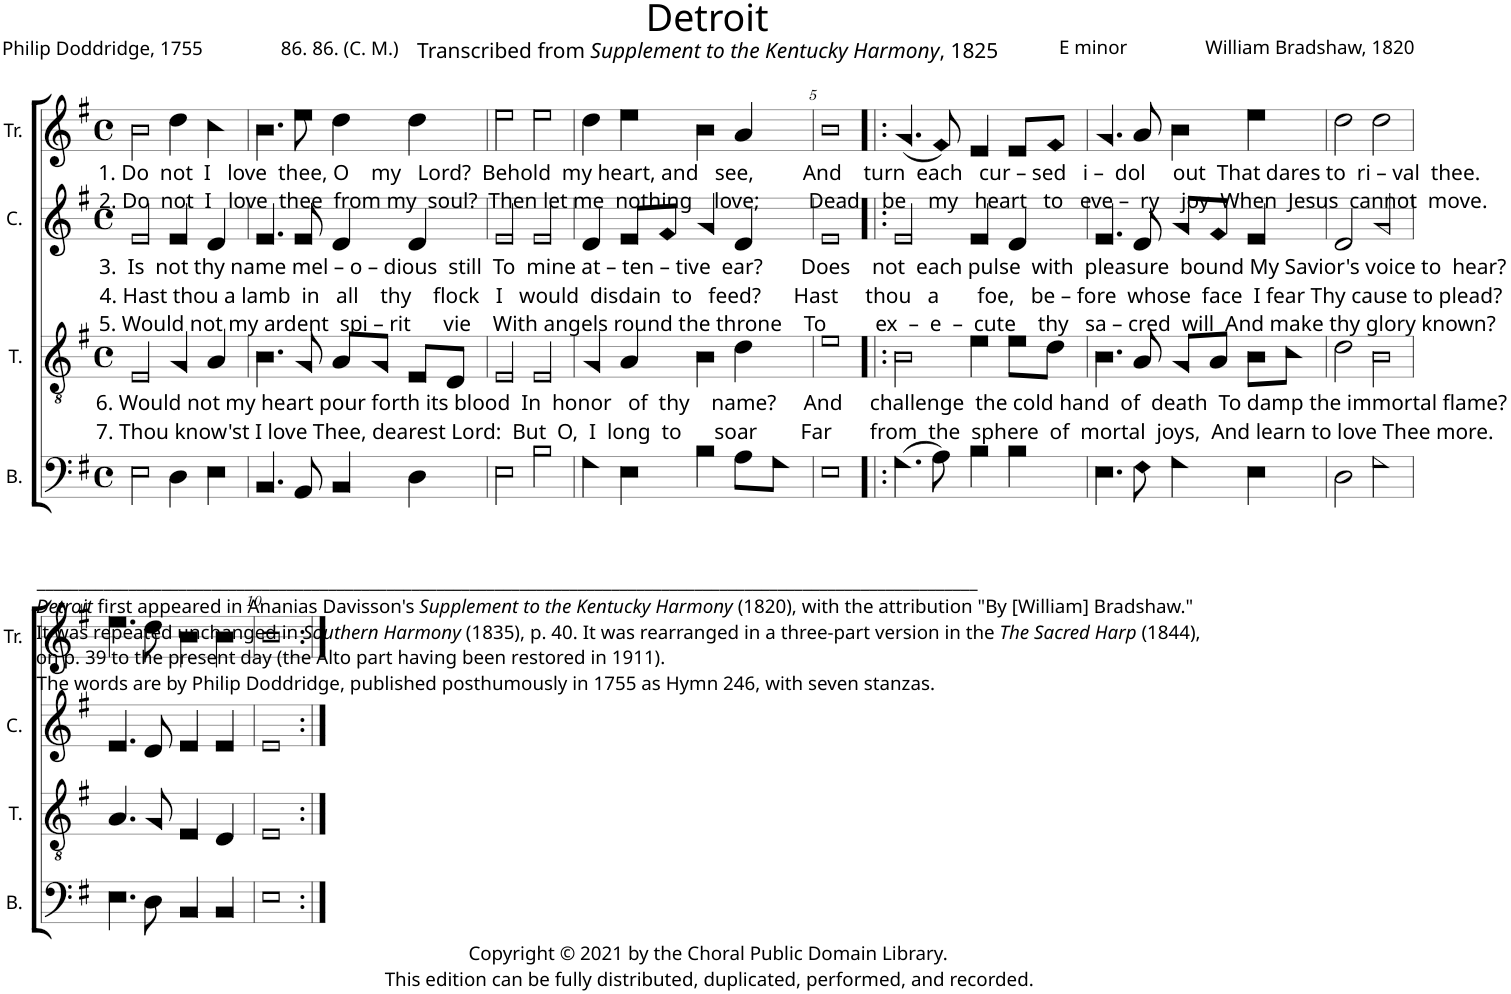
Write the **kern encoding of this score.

**kern	**kern	**kern	**kern
*part4	*part3	*part2	*part1
*staff4	*staff3	*staff2	*staff1
*I"B.	*I"T.	*I"C.	*I"Tr.
*I'B.	*I'T.	*I'C.	*I'Tr.
*clefF4	*clefGv2	*clefG2	*clefG2
*k[f#]	*k[f#]	*k[f#]	*k[f#]
*M4/4	*M4/4	*M4/4	*M4/4
*met(c)	*met(c)	*met(c)	*met(c)
=1	=1	=1	=1
!	!	!	!LO:TX:b:t=1. Do  not  I   love  thee, O    my   Lord?  Behold  my heart, and   see,         And    turn  each   cur – sed   i –  dol     out  That dares to  ri – val  thee.
!	!	!	!LO:TX:b:t=2. Do  not  I   love  thee  from my  soul?  Then let me  nothing    love;         Dead    be    my   heart   to   eve –  ry    joy  When  Jesus  cannot  move.
!	!	!LO:TX:b:t=3.  Is  not thy name mel – o – dious  still  To  mine at – ten – tive  ear?       Does    not  each pulse  with  pleasure  bound My Savior's voice to  hear?	!
!	!	!LO:TX:b:t=4. Hast thou a lamb  in   all    thy    flock   I   would  disdain  to   feed?      Hast     thou   a       foe,   be – fore  whose  face  I fear Thy cause to plead?	!
!	!	!LO:TX:b:t=5. Would not my ardent  spi – rit      vie    With angels round the throne    To         ex  –  e  –  cute    thy   sa – cred  will  And make thy glory known?	!
!	!LO:TX:b:t=6. Would not my heart pour forth its blood  In  honor   of  thy    name?     And     challenge  the cold hand  of  death  To damp the immortal flame?	!	!
!	!LO:TX:b:t=7. Thou know'st I love Thee, dearest Lord&colon;  But  O,  I  long  to      soar        Far       from  the  sphere  of  mortal  joys,  And learn to love Thee more.	!	!
!LO:TX:b:t=_________________________________________________________________________________________________________________	!	!	!
!LO:TX:b:i:t=Detroit	!	!	!
!LO:TX:b:t=first appeared in Ananias Davisson's	!	!	!
!LO:TX:b:i:t=Supplement to the Kentucky Harmony	!	!	!
!LO:TX:b:t=(1820), with the attribution "By [William] Bradshaw."	!	!	!
!LO:TX:b:t=It was repeated unchanged in	!	!	!
!LO:TX:b:i:t=Southern Harmony	!	!	!
!LO:TX:b:t=(1835), p. 40. It was rearranged in a three-part version in the	!	!	!
!LO:TX:b:i:t=The Sacred Harp	!	!	!
!LO:TX:b:t=(1844),	!	!	!
!LO:TX:b:t=on p. 39 to the present day (the Alto part having been restored in 1911).	!	!	!
!LO:TX:b:t=The words are by Philip Doddridge, published posthumously in 1755 as Hymn 246, with seven stanzas.	!	!	!
2E!\	2E!/	2e!/	2b!\
4D!\	4G!/	4e!/	4dd!\
4E!\	4A!/	4d!/	4cc!\
=2	=2	=2	=2
4.BB!/	4.B!\	4.e!/	4.b!\
8AA!/	8G!/	8e!/	8ee!\
4BB!/	8A!/L	4d!/	4dd!\
.	8G!/J	.	.
4D!\	8E!/L	4d!/	4dd!\
.	8D!/J	.	.
=3	=3	=3	=3
2E!\	2E!/	2e!/	2ee!\
2B!\	2E!/	2e!/	2ee!\
=4	=4	=4	=4
4G!\	4G!/	4d!/	4dd!\
4E!\	4A!/	8e!/L	4ee!\
.	.	8f#!/J	.
4B!\	4B!\	4g!/	4b!\
8A!\L	4d!\	4d!/	4a!/
8G!\J	.	.	.
=5	=5	=5	=5
1E!	1e!	1e!	1b!
=6!|:	=6!|:	=6!|:	=6!|:
(4.G!\	2B!\	2e!/	(4.g!/
8A!\)	.	.	8f#!/)
4B!\	4e!\	4e!/	4e!/
4B!\	8e!\L	4d!/	8e!/L
.	8d!\J	.	8f#!/J
=7	=7	=7	=7
4.E!\	4.B!\	4.e!/	4.g!/
8F#!\	8A!/	8d!/	8a!/
4G!\	8G!/L	8g!/L	4b!\
.	8A!/J	8f#!/J	.
4E!\	8B!\L	4e!/	4ee!\
.	8c!\J	.	.
=8	=8	=8	=8
2D!\	2d!\	2d!/	2dd!\
2G!\	2B!\	2g!/	2dd!\
!!LO:LB:g=z
=9	=9	=9	=9
4.E!\	4.A!/	4.e!/	4.ee!\
8D!\	8G!/	8d!/	8dd!\
4BB!/	4E!/	4e!/	4b!\
4BB!/	4D!/	4e!/	4b!\
=10	=10	=10	=10
1E!	1E!	1e!	1b!
=:|!	=:|!	=:|!	=:|!
*-	*-	*-	*-
